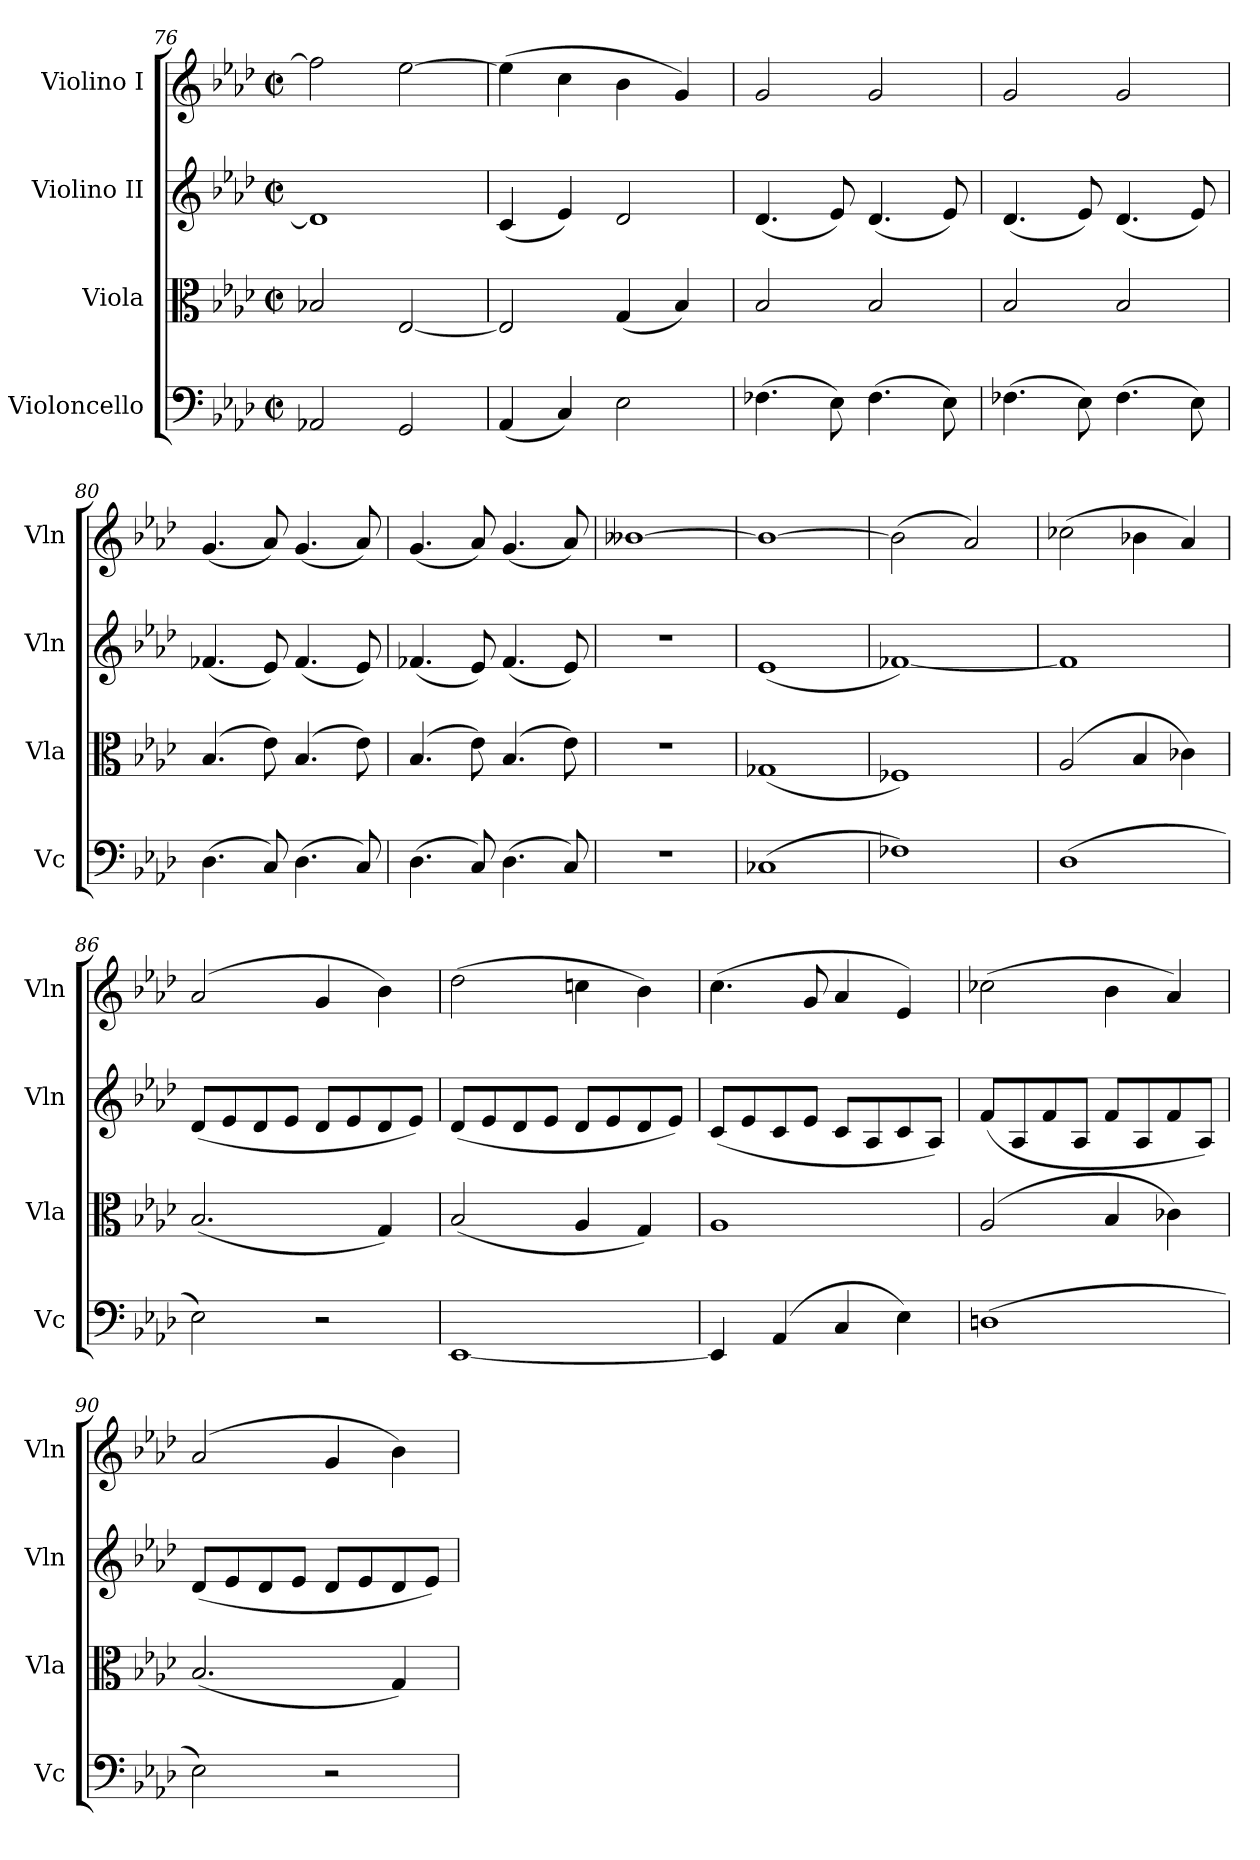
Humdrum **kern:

**kern	**kern	**kern	**kern
*part4	*part3	*part2	*part1
*staff4	*staff3	*staff2	*staff1
*I"Violoncello	*I"Viola	*I"Violino II	*I"Violino I
*I'Vc	*I'Vla	*I'Vln	*I'Vln
*clefF4	*clefC3	*clefG2	*clefG2
*k[b-e-a-d-]	*k[b-e-a-d-]	*k[b-e-a-d-]	*k[b-e-a-d-]
*M2/2	*M2/2	*M2/2	*M2/2
*met(c|)	*met(c|)	*met(c|)	*met(c|)
=76	=76	=76	=76
2AA-X/	2B-X/	1d-]	2ff-\]
2GG/	[2E-/	.	[2ee-\
=77	=77	=77	=77
(4AA-/	2E-/]	(4c/	(4ee-\]
4C/)	.	4e-/)	4cc\
2E-\	(4G/	2d-/	4b-\
.	4B-/)	.	4g/)
=78	=78	=78	=78
(4.F-X\	2B-/	(4.d-/	2g/
8E-\)	.	8e-/)	.
(4.F-\	2B-/	(4.d-/	2g/
8E-\)	.	8e-/)	.
=79	=79	=79	=79
(4.F-X\	2B-/	(4.d-/	2g/
8E-\)	.	8e-/)	.
(4.F-\	2B-/	(4.d-/	2g/
8E-\)	.	8e-/)	.
=80	=80	=80	=80
(4.D-\	(4.B-/	(4.f-X/	(4.g/
8C/)	8e-\)	8e-/)	8a-/)
(4.D-\	(4.B-/	(4.f-/	(4.g/
8C/)	8e-\)	8e-/)	8a-/)
=81	=81	=81	=81
(4.D-\	(4.B-/	(4.f-X/	(4.g/
8C/)	8e-\)	8e-/)	8a-/)
(4.D-\	(4.B-/	(4.f-/	(4.g/
8C/)	8e-\)	8e-/)	8a-/)
=82	=82	=82	=82
1r	1r	1r	[1b--X
=83	=83	=83	=83
(1C-X	(1G-X	(1e-	1b--_
=84	=84	=84	=84
1F-X)	1F-X)	[1f-X)	(2b--\]
.	.	.	2a-/)
!!LO:LB:g=z
=85	=85	=85	=85
(1D-	(2A-/	1f-]	(2cc-X\
.	4B-/	.	4b-X\
.	4c-X\)	.	4a-/)
=86	=86	=86	=86
2E-\)	(2.B-/	(8d-/L	(2a-/
.	.	8e-/	.
.	.	8d-/	.
.	.	8e-/J	.
2r	.	8d-/L	4g/
.	.	8e-/	.
.	4G/)	8d-/	4b-\)
.	.	8e-/J)	.
=87	=87	=87	=87
[1EE-	(2B-/	(8d-/L	(2dd-\
.	.	8e-/	.
.	.	8d-/	.
.	.	8e-/J	.
.	4A-/	8d-/L	4ccn\
.	.	8e-/	.
.	4G/)	8d-/	4b-\)
.	.	8e-/J)	.
=88	=88	=88	=88
4EE-/]	1A-	(8c/L	(4.cc\
.	.	8e-/	.
(4AA-/	.	8c/	.
.	.	8e-/J	8g/
4C/	.	8c/L	4a-/
.	.	8A-/	.
4E-\)	.	8c/	4e-/)
.	.	8A-/J)	.
=89	=89	=89	=89
(1Dn	(2A-/	(8f/L	(2cc-X\
.	.	8A-/	.
.	.	8f/	.
.	.	8A-/J	.
.	4B-/	8f/L	4b-\
.	.	8A-/	.
.	4c-X\)	8f/	4a-/)
.	.	8A-/J)	.
=90	=90	=90	=90
2E-\)	(2.B-/	(8d-/L	(2a-/
.	.	8e-/	.
.	.	8d-/	.
.	.	8e-/J	.
2r	.	8d-/L	4g/
.	.	8e-/	.
.	4G/)	8d-/	4b-\)
.	.	8e-/J)	.
=	=	=	=
*-	*-	*-	*-
